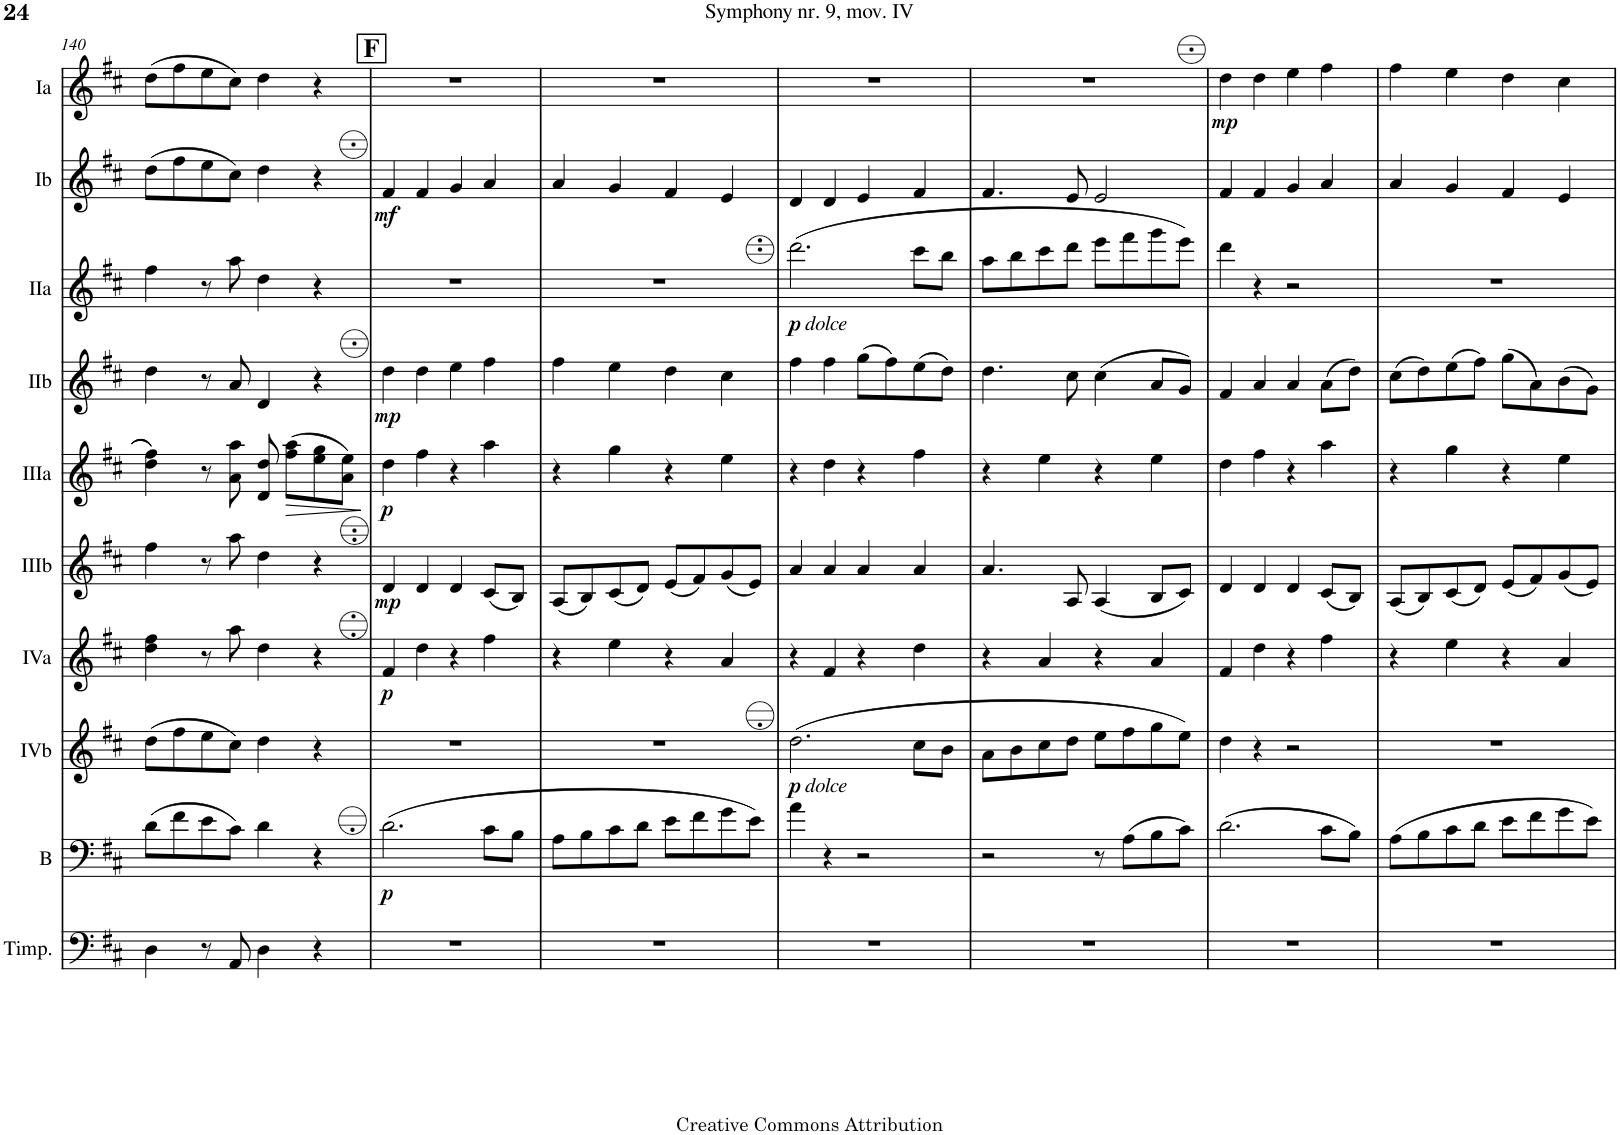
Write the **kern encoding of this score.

**kern	**kern	**dynam	**kern	**dynam	**kern	**dynam	**kern	**dynam	**kern	**dynam	**kern	**dynam	**kern	**dynam	**kern	**dynam	**kern	**dynam
*part10	*part9	*part9	*part8	*part8	*part7	*part7	*part6	*part6	*part5	*part5	*part4	*part4	*part3	*part3	*part2	*part2	*part1	*part1
*staff10	*staff9	*staff9	*staff8	*staff8	*staff7	*staff7	*staff6	*staff6	*staff5	*staff5	*staff4	*staff4	*staff3	*staff3	*staff2	*staff2	*staff1	*staff1
*I"Timpani	*I"Bass	*	*I"Acc. 4b	*	*I"Acc. 4a	*	*I"Acc. 3b	*	*I"Acc. 3a	*	*I"Acc. 2b	*	*I"Acc. 2a	*	*I"Acc. 1b	*	*I"Acc. 1a	*
*I'Timp.	*I'B	*	*	*	*	*	*	*	*	*	*	*	*	*	*	*	*	*
!!LO:PB:g=z
*clefF4	*clefF4	*	*clefG2	*	*clefG2	*	*clefG2	*	*clefG2	*	*clefG2	*	*clefG2	*	*clefG2	*	*clefG2	*
*	*Trd7c12	*	*Trd7c12	*	*Trd7c12	*	*Trd7c12	*	*Trd7c12	*	*	*	*	*	*	*	*	*
*k[f#c#]	*k[f#c#]	*	*k[f#c#]	*	*k[f#c#]	*	*k[f#c#]	*	*k[f#c#]	*	*k[f#c#]	*	*k[f#c#]	*	*k[f#c#]	*	*k[f#c#]	*
*M4/4	*M4/4	*	*M4/4	*	*M4/4	*	*M4/4	*	*M4/4	*	*M4/4	*	*M4/4	*	*M4/4	*	*M4/4	*
*met(c)	*met(c)	*	*met(c)	*	*met(c)	*	*met(c)	*	*met(c)	*	*met(c)	*	*met(c)	*	*met(c)	*	*met(c)	*
=140	=140	=140	=140	=140	=140	=140	=140	=140	=140	=140	=140	=140	=140	=140	=140	=140	=140	=140
4D\	(8d\L	.	(8dd\L	.	4dd\ 4ff#\	.	4ff#\	.	4dd\ 4ff#\	.	4dd\	.	4ff#\	.	(8dd\L	.	(8dd\L	.
.	8f#\	.	8ff#\	.	.	.	.	.	.	.	.	.	.	.	8ff#\	.	8ff#\	.
8r	8e\	.	8ee\	.	8r	.	8r	.	8r	.	8r	.	8r	.	8ee\	.	8ee\	.
8AA/	8c#\J)	.	8cc#\J)	.	8aa\	.	8aa\	.	8a\ 8aa\	.	8a/	.	8aa\	.	8cc#\J)	.	8cc#\J)	.
4D\	4d\	.	4dd\	.	4dd\	.	4dd\	.	8d/ 8dd/	.	4d/	.	4dd\	.	4dd\	.	4dd\	.
!	!	!	!	!	!	!	!	!	!	!LO:HP:b	!	!	!	!	!	!	!	!
.	.	.	.	.	.	.	.	.	(8ff#\ 8aa\L	>	.	.	.	.	.	.	.	.
4r	4r	.	4r	.	4r	.	4r	.	8ee\ 8gg\	.	4r	.	4r	.	4r	.	4r	.
.	.	.	.	.	.	.	.	.	8a\ 8ee\J)	.	.	.	.	.	.	.	.	.
.	.	.	.	.	.	.	.	.	.	]	.	.	.	.	.	.	.	.
!!LO:REH:place=s1:a:B:cj:fs=14:t=F
=141	=141	=141	=141	=141	=141	=141	=141	=141	=141	=141	=141	=141	=141	=141	=141	=141	=141	=141
!	!	!LO:DY:b	!	!	!	!LO:DY:b	!	!LO:DY:b	!	!LO:DY:b	!	!LO:DY:b	!	!	!	!LO:DY:b	!	!
1r	(2.d\	p	1r	.	4f#/	p	4d/	mp	4dd\	p	4dd\	mp	1r	.	4f#/	mf	1r	.
.	.	.	.	.	4dd\	.	4d/	.	4ff#\	.	4dd\	.	.	.	4f#/	.	.	.
.	.	.	.	.	4r	.	4d/	.	4r	.	4ee\	.	.	.	4g/	.	.	.
.	8c#\L	.	.	.	4ff#\	.	(8c#/L	.	4aa\	.	4ff#\	.	.	.	4a/	.	.	.
.	8B\J	.	.	.	.	.	8B/J)	.	.	.	.	.	.	.	.	.	.	.
=142	=142	=142	=142	=142	=142	=142	=142	=142	=142	=142	=142	=142	=142	=142	=142	=142	=142	=142
1r	8A\L	.	1r	.	4r	.	(8A/L	.	4r	.	4ff#\	.	1r	.	4a/	.	1r	.
.	8B\	.	.	.	.	.	8B/)	.	.	.	.	.	.	.	.	.	.	.
.	8c#\	.	.	.	4ee\	.	(8c#/	.	4gg\	.	4ee\	.	.	.	4g/	.	.	.
.	8d\J	.	.	.	.	.	8d/J)	.	.	.	.	.	.	.	.	.	.	.
.	8e\L	.	.	.	4r	.	(8e/L	.	4r	.	4dd\	.	.	.	4f#/	.	.	.
.	8f#\	.	.	.	.	.	8f#/)	.	.	.	.	.	.	.	.	.	.	.
.	8g\	.	.	.	4a/	.	(8g/	.	4ee\	.	4cc#\	.	.	.	4e/	.	.	.
.	8e\J)	.	.	.	.	.	8e/J)	.	.	.	.	.	.	.	.	.	.	.
=143	=143	=143	=143	=143	=143	=143	=143	=143	=143	=143	=143	=143	=143	=143	=143	=143	=143	=143
!	!	!	!	!	!	!	!	!	!	!	!	!	!LO:TX:b:i:t=dolce	!	!	!	!	!
!	!	!	!LO:TX:b:i:t=dolce	!	!	!	!	!	!	!	!	!	!	!	!	!	!	!
!	!	!	!	!LO:DY:b	!	!	!	!	!	!	!	!	!	!LO:DY:b	!	!	!	!
1r	4a\	.	(2.dd\	p	4r	.	4a/	.	4r	.	4ff#\	.	(2.ddd\	p	4d/	.	1r	.
.	4r	.	.	.	4f#/	.	4a/	.	4dd\	.	4ff#\	.	.	.	4d/	.	.	.
.	2r	.	.	.	4r	.	4a/	.	4r	.	(8gg\L	.	.	.	4e/	.	.	.
.	.	.	.	.	.	.	.	.	.	.	8ff#\)	.	.	.	.	.	.	.
.	.	.	8cc#\L	.	4dd\	.	4a/	.	4ff#\	.	(8ee\	.	8ccc#\L	.	4f#/	.	.	.
.	.	.	8b\J	.	.	.	.	.	.	.	8dd\J)	.	8bb\J	.	.	.	.	.
=144	=144	=144	=144	=144	=144	=144	=144	=144	=144	=144	=144	=144	=144	=144	=144	=144	=144	=144
1r	2r	.	8a\L	.	4r	.	4.a/	.	4r	.	4.dd\	.	8aa\L	.	4.f#/	.	1r	.
.	.	.	8b\	.	.	.	.	.	.	.	.	.	8bb\	.	.	.	.	.
.	.	.	8cc#\	.	4a/	.	.	.	4ee\	.	.	.	8ccc#\	.	.	.	.	.
.	.	.	8dd\J	.	.	.	8A/	.	.	.	8cc#\	.	8ddd\J	.	8e/	.	.	.
.	8r	.	8ee\L	.	4r	.	(4A/	.	4r	.	(4cc#\	.	8eee\L	.	2e/	.	.	.
.	(8A\L	.	8ff#\	.	.	.	.	.	.	.	.	.	8fff#\	.	.	.	.	.
.	8B\	.	8gg\	.	4a/	.	8B/L	.	4ee\	.	8a/L	.	8ggg\	.	.	.	.	.
.	8c#\J)	.	8ee\J)	.	.	.	8c#/J)	.	.	.	8g/J)	.	8eee\J)	.	.	.	.	.
=145	=145	=145	=145	=145	=145	=145	=145	=145	=145	=145	=145	=145	=145	=145	=145	=145	=145	=145
!	!	!	!	!	!	!	!	!	!	!	!	!	!	!	!	!	!	!LO:DY:b
1r	(2.d\	.	4dd\	.	4f#/	.	4d/	.	4dd\	.	4f#/	.	4ddd\	.	4f#/	.	4dd\	mp
.	.	.	4r	.	4dd\	.	4d/	.	4ff#\	.	4a/	.	4r	.	4f#/	.	4dd\	.
.	.	.	2r	.	4r	.	4d/	.	4r	.	4a/	.	2r	.	4g/	.	4ee\	.
.	8c#\L	.	.	.	4ff#\	.	(8c#/L	.	4aa\	.	(8a\L	.	.	.	4a/	.	4ff#\	.
.	8B\J)	.	.	.	.	.	8B/J)	.	.	.	8dd\J)	.	.	.	.	.	.	.
=146	=146	=146	=146	=146	=146	=146	=146	=146	=146	=146	=146	=146	=146	=146	=146	=146	=146	=146
1r	(8A\L	.	1r	.	4r	.	(8A/L	.	4r	.	(8cc#\L	.	1r	.	4a/	.	4ff#\	.
.	8B\	.	.	.	.	.	8B/)	.	.	.	8dd\)	.	.	.	.	.	.	.
.	8c#\	.	.	.	4ee\	.	(8c#/	.	4gg\	.	(8ee\	.	.	.	4g/	.	4ee\	.
.	8d\J	.	.	.	.	.	8d/J)	.	.	.	8ff#\J)	.	.	.	.	.	.	.
.	8e\L	.	.	.	4r	.	(8e/L	.	4r	.	(8gg\L	.	.	.	4f#/	.	4dd\	.
.	8f#\	.	.	.	.	.	8f#/)	.	.	.	8a\)	.	.	.	.	.	.	.
.	8g\	.	.	.	4a/	.	(8g/	.	4ee\	.	(8b\	.	.	.	4e/	.	4cc#\	.
.	8e\J)	.	.	.	.	.	8e/J)	.	.	.	8g\J)	.	.	.	.	.	.	.
=	=	=	=	=	=	=	=	=	=	=	=	=	=	=	=	=	=	=
*-	*-	*-	*-	*-	*-	*-	*-	*-	*-	*-	*-	*-	*-	*-	*-	*-	*-	*-
